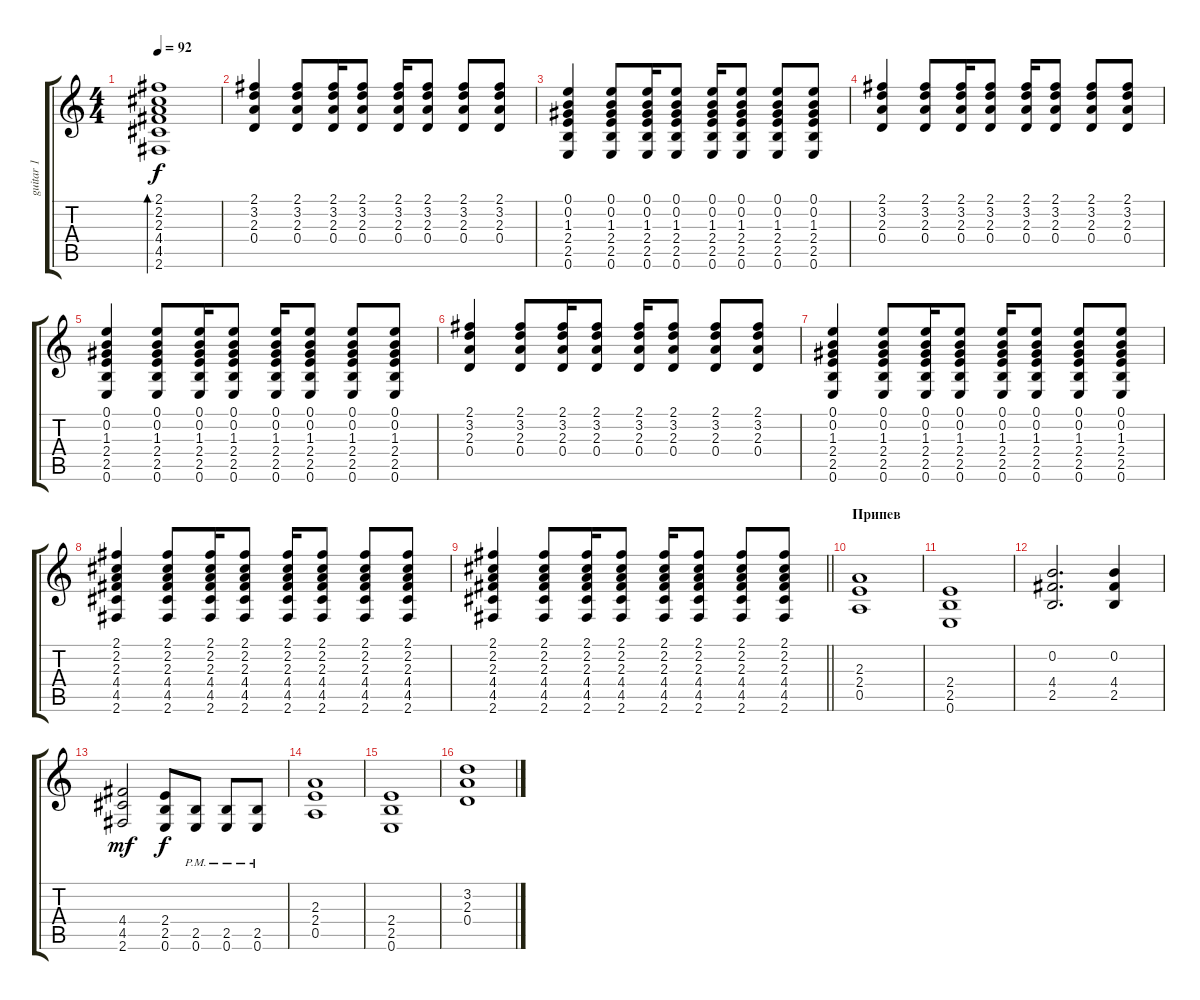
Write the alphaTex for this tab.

\track ("guitar 1" "guitar 1") {instrument acousticguitarsteel}
\staff {score tabs}
\tuning (E4 B3 G3 D3 A2 E2) {hide}
\ts (4 4)
\tempo 92
\clef g2
\ks c
(2.1 2.2 2.3 4.4 4.5 2.6).1{bd 60 dy f} |
(2.1 3.2 2.3 0.4).4 (2.1 3.2 2.3 0.4).8 (2.1 3.2 2.3 0.4).16 (2.1 3.2 2.3 0.4).8 (2.1 3.2 2.3 0.4).16 (2.1 3.2 2.3 0.4).8 (2.1 3.2 2.3 0.4).8 (2.1 3.2 2.3 0.4).8 |
(0.1 0.2 1.3 2.4 2.5 0.6).4 (0.1 0.2 1.3 2.4 2.5 0.6).8 (0.1 0.2 1.3 2.4 2.5 0.6).16 (0.1 0.2 1.3 2.4 2.5 0.6).8 (0.1 0.2 1.3 2.4 2.5 0.6).16 (0.1 0.2 1.3 2.4 2.5 0.6).8 (0.1 0.2 1.3 2.4 2.5 0.6).8 (0.1 0.2 1.3 2.4 2.5 0.6).8 |
(2.1 3.2 2.3 0.4).4 (2.1 3.2 2.3 0.4).8 (2.1 3.2 2.3 0.4).16 (2.1 3.2 2.3 0.4).8 (2.1 3.2 2.3 0.4).16 (2.1 3.2 2.3 0.4).8 (2.1 3.2 2.3 0.4).8 (2.1 3.2 2.3 0.4).8 |
(0.1 0.2 1.3 2.4 2.5 0.6).4 (0.1 0.2 1.3 2.4 2.5 0.6).8 (0.1 0.2 1.3 2.4 2.5 0.6).16 (0.1 0.2 1.3 2.4 2.5 0.6).8 (0.1 0.2 1.3 2.4 2.5 0.6).16 (0.1 0.2 1.3 2.4 2.5 0.6).8 (0.1 0.2 1.3 2.4 2.5 0.6).8 (0.1 0.2 1.3 2.4 2.5 0.6).8 |
(2.1 3.2 2.3 0.4).4 (2.1 3.2 2.3 0.4).8 (2.1 3.2 2.3 0.4).16 (2.1 3.2 2.3 0.4).8 (2.1 3.2 2.3 0.4).16 (2.1 3.2 2.3 0.4).8 (2.1 3.2 2.3 0.4).8 (2.1 3.2 2.3 0.4).8 |
(0.1 0.2 1.3 2.4 2.5 0.6).4 (0.1 0.2 1.3 2.4 2.5 0.6).8 (0.1 0.2 1.3 2.4 2.5 0.6).16 (0.1 0.2 1.3 2.4 2.5 0.6).8 (0.1 0.2 1.3 2.4 2.5 0.6).16 (0.1 0.2 1.3 2.4 2.5 0.6).8 (0.1 0.2 1.3 2.4 2.5 0.6).8 (0.1 0.2 1.3 2.4 2.5 0.6).8 |
(2.1 2.2 2.3 4.4 4.5 2.6).4 (2.1 2.2 2.3 4.4 4.5 2.6).8 (2.1 2.2 2.3 4.4 4.5 2.6).16 (2.1 2.2 2.3 4.4 4.5 2.6).8 (2.1 2.2 2.3 4.4 4.5 2.6).16 (2.1 2.2 2.3 4.4 4.5 2.6).8 (2.1 2.2 2.3 4.4 4.5 2.6).8 (2.1 2.2 2.3 4.4 4.5 2.6).8 |
\barLineRight lightlight
(2.1 2.2 2.3 4.4 4.5 2.6).4 (2.1 2.2 2.3 4.4 4.5 2.6).8 (2.1 2.2 2.3 4.4 4.5 2.6).16 (2.1 2.2 2.3 4.4 4.5 2.6).8 (2.1 2.2 2.3 4.4 4.5 2.6).16 (2.1 2.2 2.3 4.4 4.5 2.6).8 (2.1 2.2 2.3 4.4 4.5 2.6).8 (2.1 2.2 2.3 4.4 4.5 2.6).8 |
\section ("" "Припев")
(2.3 2.4 0.5).1{instrument distortionguitar} |
(2.4 2.5 0.6).1 |
(0.2 4.4 2.5).2{d} (0.2 4.4 2.5).4 |
(4.4 4.5 2.6).2{dy mf} (2.4 2.5 0.6).8{dy f} (2.5{pm} 0.6{pm}).8 (2.5{pm} 0.6{pm}).8 (2.5{pm} 0.6{pm}).8 |
(2.3 2.4 0.5).1 |
(2.4 2.5 0.6).1 |
(3.2 2.3 0.4).1
